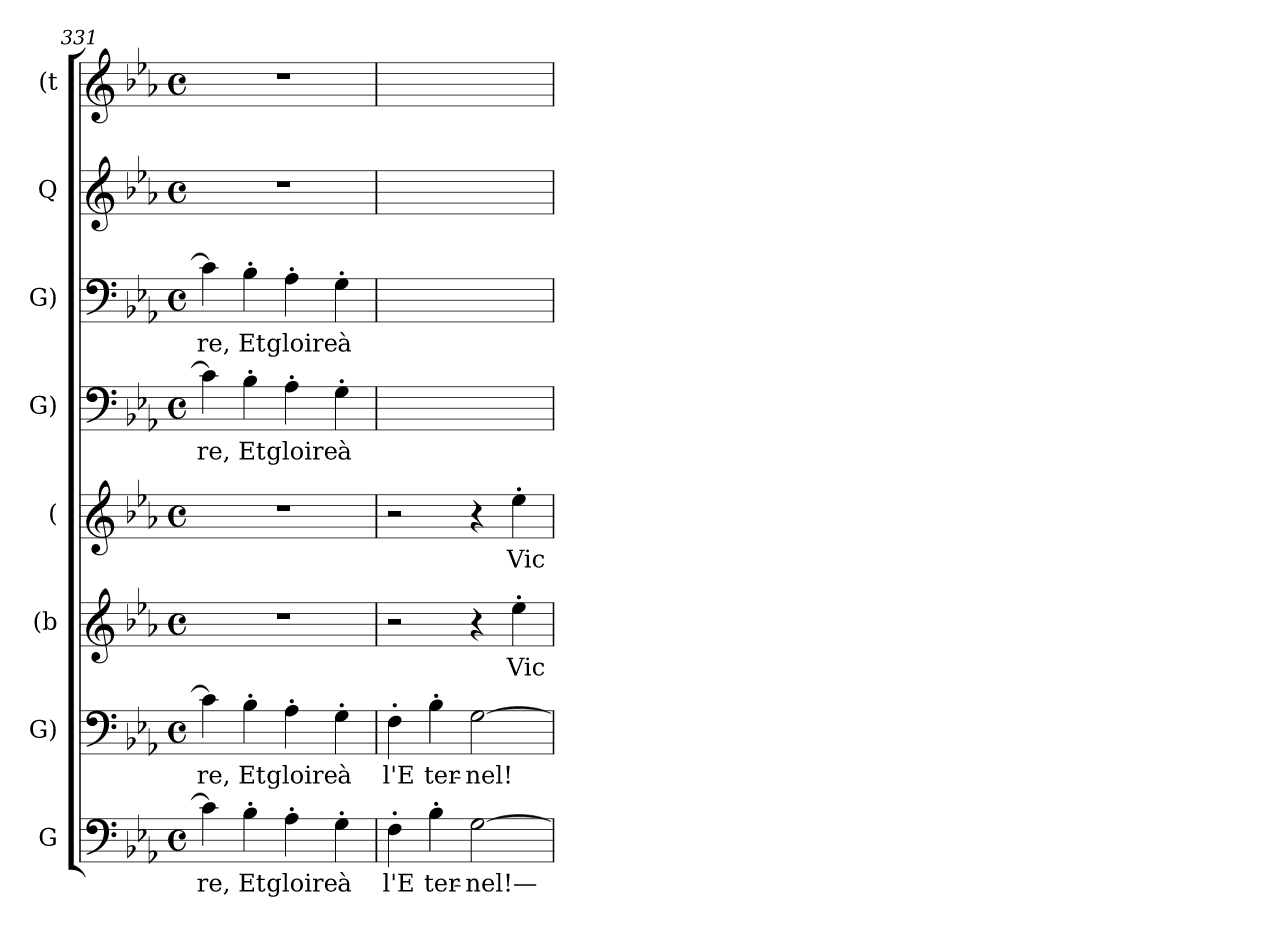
**kern	**text	**kern	**text	**kern	**text	**kern	**text	**kern	**text	**kern	**text	**kern	**kern
*part8	*part8	*part7	*part7	*part6	*part6	*part5	*part5	*part4	*part4	*part3	*part3	*part2	*part1
*staff8	*staff8	*staff7	*staff7	*staff6	*staff6	*staff5	*staff5	*staff4	*staff4	*staff3	*staff3	*staff2	*staff1
*I"G	*	*I"G)	*	*I"(b	*	*I"(	*	*I"G)	*	*I"G)	*	*I"Q	*I"(t
*clefF4	*	*clefF4	*	*clefG2	*	*clefG2	*	*clefF4	*	*clefF4	*	*clefG2	*clefG2
*k[b-e-a-]	*	*k[b-e-a-]	*	*k[b-e-a-]	*	*k[b-e-a-]	*	*k[b-e-a-]	*	*k[b-e-a-]	*	*k[b-e-a-]	*k[b-e-a-]
*M4/4	*	*M4/4	*	*M4/4	*	*M4/4	*	*M4/4	*	*M4/4	*	*M4/4	*M4/4
*met(c)	*	*met(c)	*	*met(c)	*	*met(c)	*	*met(c)	*	*met(c)	*	*met(c)	*met(c)
=331	=331	=331	=331	=331	=331	=331	=331	=331	=331	=331	=331	=331	=331
4ci\]	re,	4ci\]	re,	1r	.	1r	.	4ci\]	re,	4ci\]	re,	1r	1r
4B-'>i\	Et	4B-'>i\	Et	.	.	.	.	4B-'>i\	Et	4B-'>i\	Et	.	.
4A-'>i\	gloire	4A-'>i\	gloire	.	.	.	.	4A-'>i\	gloire	4A-'>i\	gloire	.	.
4G'>i\	à	4G'>i\	à	.	.	.	.	4G'>i\	à	4G'>i\	à	.	.
!!LO:LB:g=z
=332	=332	=332	=332	=332	=332	=332	=332	=332	=332	=332	=332	=332	=332
4F'>i\	l'E	4F'>i\	l'E	2r	.	2r	.	1ryy	.	1ryy	.	1ryy	1ryy
4B-'>i\	ter-	4B-'>i\	ter-	.	.	.	.	.	.	.	.	.	.
[2Gi\	nel!—	[2Gi\	nel!	4r	.	4r	.	.	.	.	.	.	.
.	.	.	.	4ee-'>i\	Vic-	4ee-'>i\	Vic-	.	.	.	.	.	.
=	=	=	=	=	=	=	=	=	=	=	=	=	=
*-	*-	*-	*-	*-	*-	*-	*-	*-	*-	*-	*-	*-	*-
